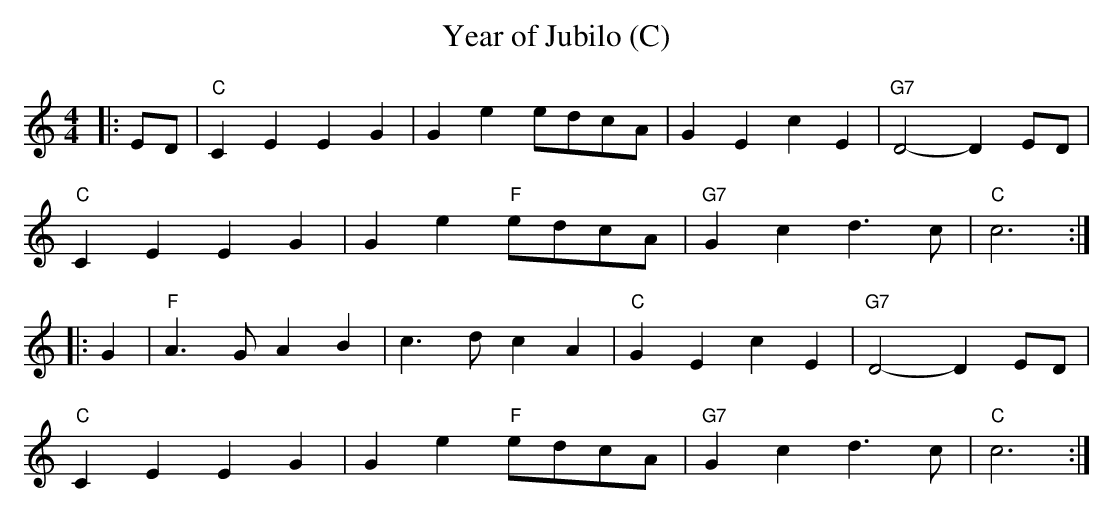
X:1
T:Year of Jubilo (C)
M:4/4
L:1/4
K:C
|:E/2D/2|"C"CEEG|Gee/2d/2c/2A/2|GEcE|"G7"D2-D E/2D/2|
"C"CEEG|Ge"F"e/2d/2c/2A/2|"G7"Gcd>c|"C"c3:|
|:G|"F"A>GAB|c>dcA|"C"GEcE|"G7"D2-D E/2D/2|
"C"CEEG|Ge"F"e/2d/2c/2A/2|"G7"Gcd>c|"C"c3:|
